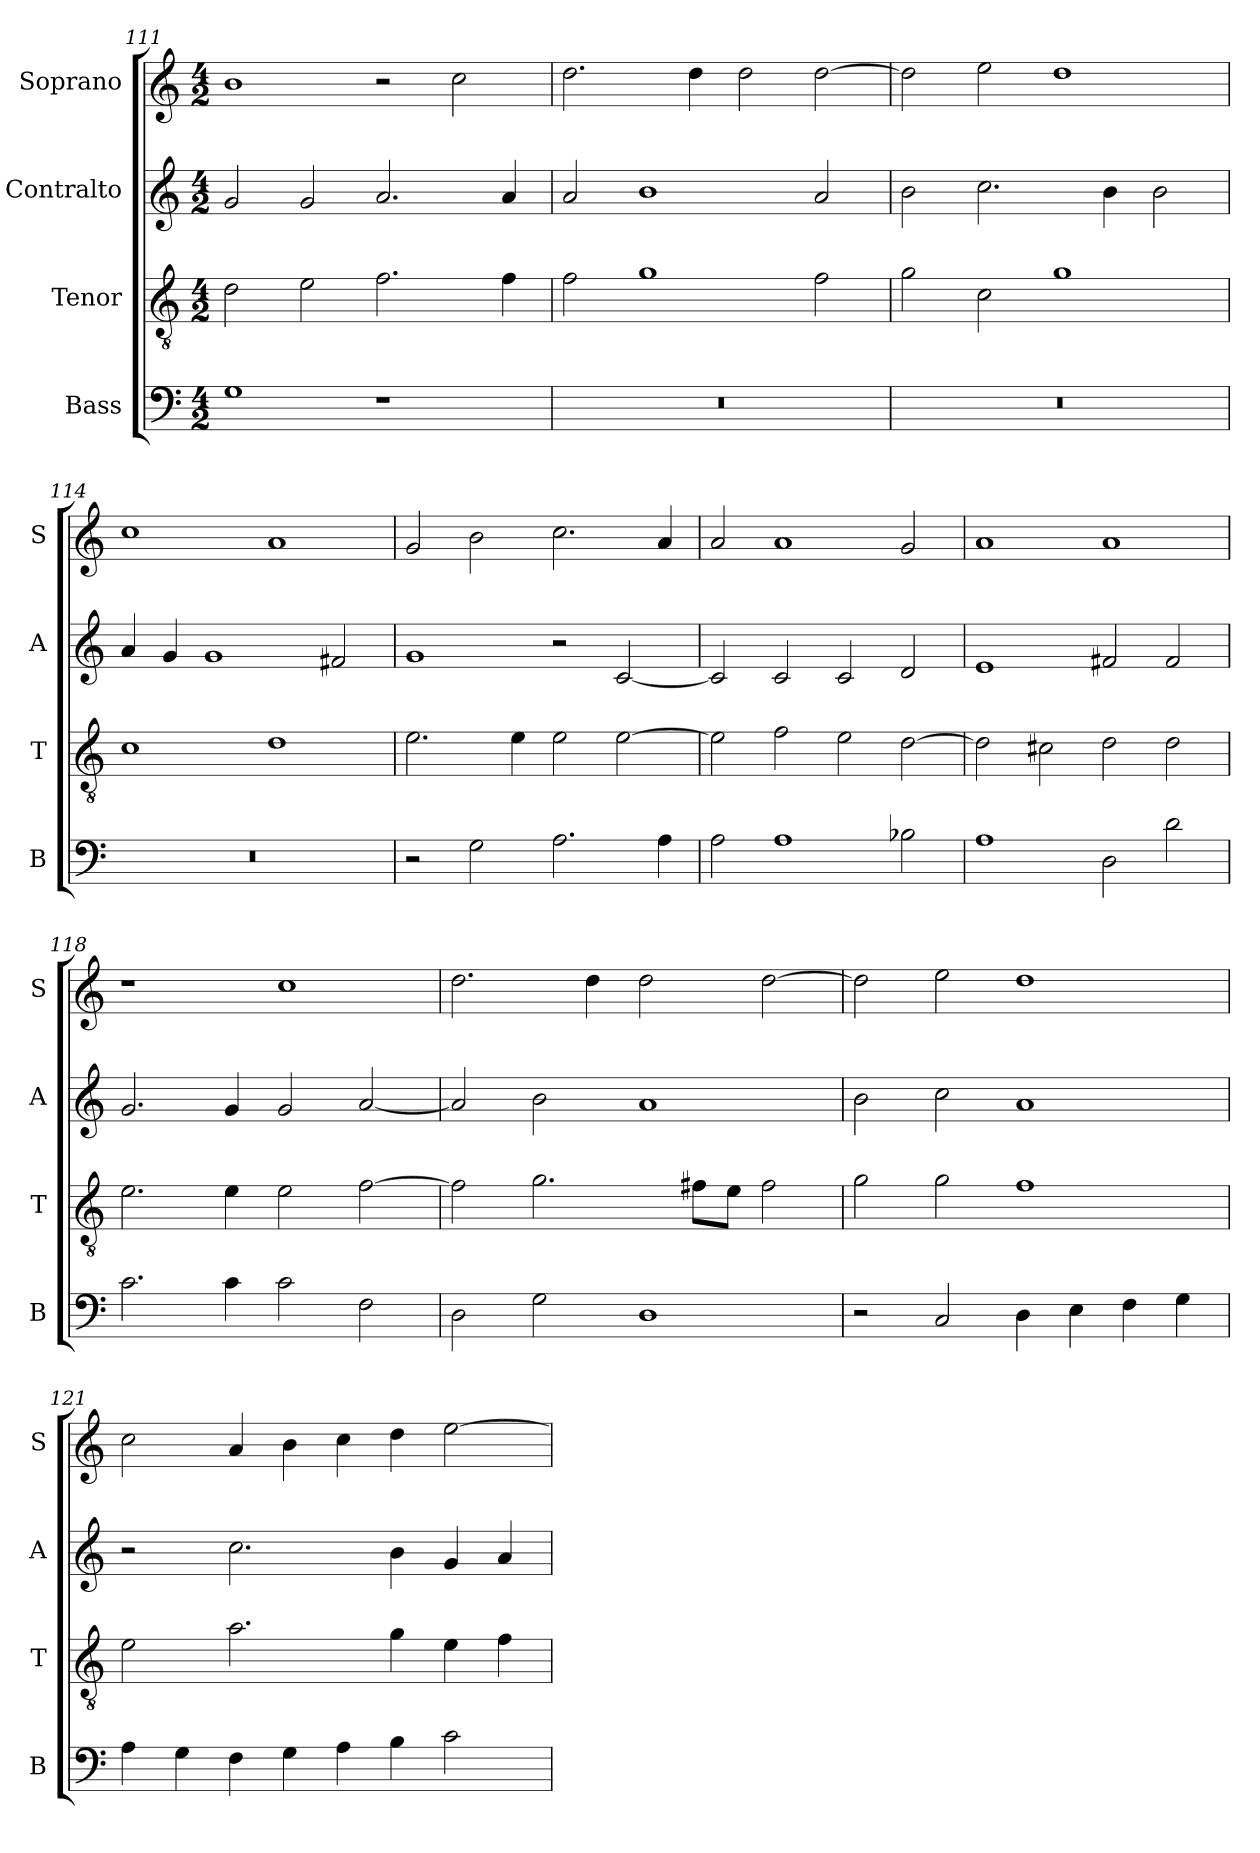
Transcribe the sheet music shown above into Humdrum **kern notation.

**kern	**kern	**kern	**kern
*part4	*part3	*part2	*part1
*staff4	*staff3	*staff2	*staff1
*I"Bass	*I"Tenor	*I"Contralto	*I"Soprano
*I'B	*I'T	*I'A	*I'S
*clefF4	*clefGv2	*clefG2	*clefG2
*k[]	*k[]	*k[]	*k[]
*D:dor	*D:dor	*D:dor	*D:dor
*M4/2	*M4/2	*M4/2	*M4/2
=111	=111	=111	=111
1G	2d	2g	1b
.	2e	2g	.
1r	2.f	2.a	2r
.	.	.	2cc
.	4f	4a	.
=112	=112	=112	=112
0r	2f	2a	2.dd
.	1g	1b	.
.	.	.	4dd
.	.	.	2dd
.	2f	2a	[2dd
=113	=113	=113	=113
0r	2g	2b	2dd]
.	2c	2.cc	2ee
.	1g	.	1dd
.	.	4b	.
.	.	2b	.
=114	=114	=114	=114
0r	1c	4a	1cc
.	.	4g	.
.	.	1g	.
.	1d	.	1a
.	.	2f#X	.
=115	=115	=115	=115
2r	2.e	1g	2g
2G	.	.	2b
.	4e	.	.
2.A	2e	2r	2.cc
.	[2e	[2c	.
4A	.	.	4a
=116	=116	=116	=116
2A	2e]	2c]	2a
1A	2f	2c	1a
.	2e	2c	.
2B-X	[2d	2d	2g
=117	=117	=117	=117
1A	2d]	1e	1a
.	2c#X	.	.
2D	2d	2f#X	1a
2d	2d	2f#	.
=118	=118	=118	=118
2.c	2.e	2.g	1r
4c	4e	4g	.
2c	2e	2g	1cc
2F	[2f	[2a	.
=119	=119	=119	=119
2D	2f]	2a]	2.dd
2G	2.g	2b	.
.	.	.	4dd
1D	.	1a	2dd
.	8f#X\L	.	.
.	8e\J	.	.
.	2f#	.	[2dd
=120	=120	=120	=120
2r	2g	2b	2dd]
2C	2g	2cc	2ee
4D	1f	1a	1dd
4E	.	.	.
4F	.	.	.
4G	.	.	.
=121	=121	=121	=121
4A	2e	2r	2cc
4G	.	.	.
4F	2.a	2.cc	4a
4G	.	.	4b
4A	.	.	4cc
4B	4g	4b	4dd
2c	4e	4g	[2ee
.	4f	4a	.
=	=	=	=
*-	*-	*-	*-
